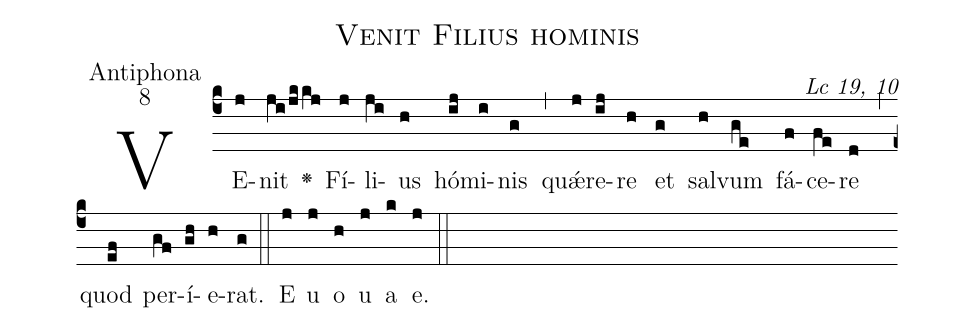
name:Venit Filius hominis;
office-part:Antiphona;
mode:8;
commentary:Lc 19, 10;
%%
(c4)VE(j)nit(ji/jkkj) <v>\greheightstar</v>() Fí(j)li(ji)us(h) hó(ij)mi(i)nis(g) (,) qu{<sp>'ae</sp>}(j)re(ij)re(h) et(g) sal(h)vum(ge) fá(f)ce(fe)re(d) (,) quod(ef) per(gf)í(gh)e(h)rat.(g) (::) E(j) u(j) o(h) u(j) a(k) e.(j) (::)
